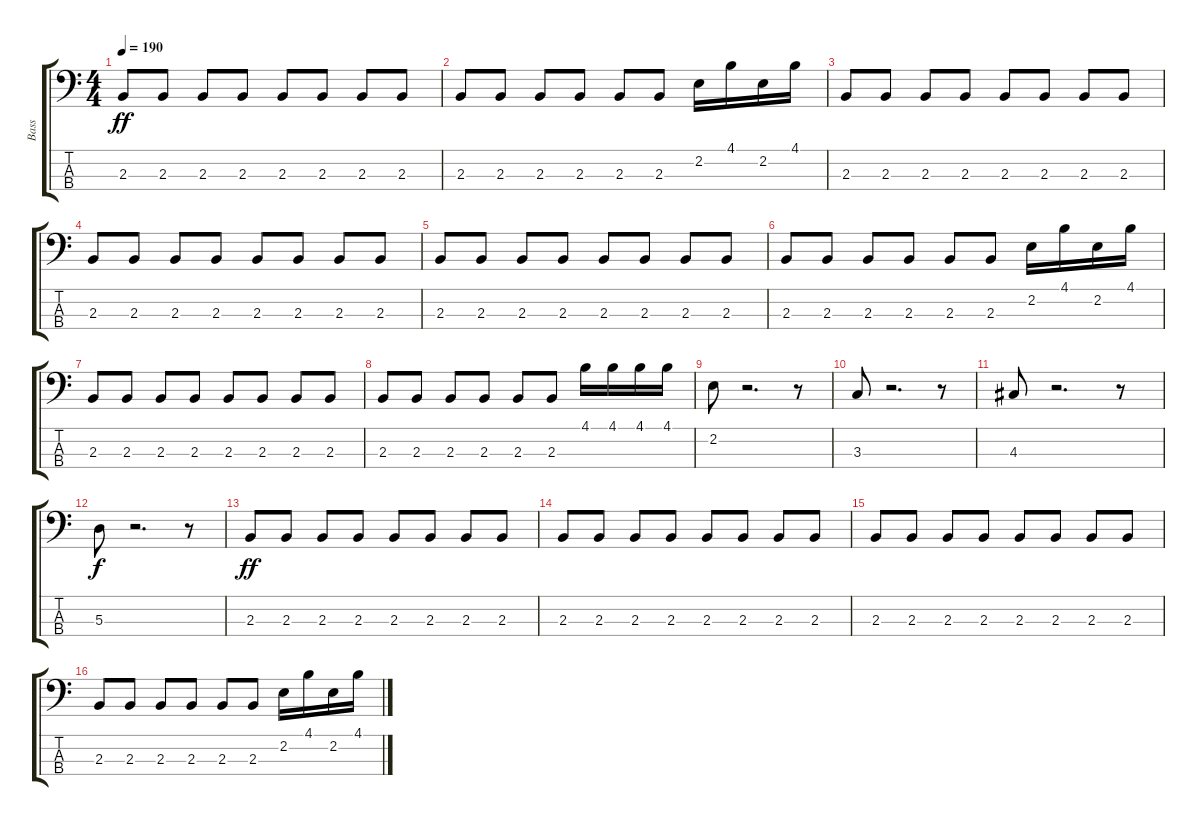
\track ("Bass" "Bass") {instrument electricbasspick}
\staff {score tabs}
\tuning (G2 D2 A1 E1) {hide}
\ts (4 4)
\tempo 190
\clef f4
\ks c
2.3.8{dy ff} 2.3.8 2.3.8 2.3.8 2.3.8 2.3.8 2.3.8 2.3.8 |
2.3.8 2.3.8 2.3.8 2.3.8 2.3.8 2.3.8 2.2.16 4.1.16 2.2.16 4.1.16 |
2.3.8 2.3.8 2.3.8 2.3.8 2.3.8 2.3.8 2.3.8 2.3.8 |
2.3.8 2.3.8 2.3.8 2.3.8 2.3.8 2.3.8 2.3.8 2.3.8 |
2.3.8 2.3.8 2.3.8 2.3.8 2.3.8 2.3.8 2.3.8 2.3.8 |
2.3.8 2.3.8 2.3.8 2.3.8 2.3.8 2.3.8 2.2.16 4.1.16 2.2.16 4.1.16 |
2.3.8 2.3.8 2.3.8 2.3.8 2.3.8 2.3.8 2.3.8 2.3.8 |
2.3.8 2.3.8 2.3.8 2.3.8 2.3.8 2.3.8 4.1.16 4.1.16 4.1.16 4.1.16 |
2.2.8 r.2{d} r.8 |
3.3.8 r.2{d} r.8 |
4.3.8 r.2{d} r.8 |
5.3.8{dy f} r.2{d} r.8 |
2.3.8{dy ff} 2.3.8 2.3.8 2.3.8 2.3.8 2.3.8 2.3.8 2.3.8 |
2.3.8 2.3.8 2.3.8 2.3.8 2.3.8 2.3.8 2.3.8 2.3.8 |
2.3.8 2.3.8 2.3.8 2.3.8 2.3.8 2.3.8 2.3.8 2.3.8 |
2.3.8 2.3.8 2.3.8 2.3.8 2.3.8 2.3.8 2.2.16 4.1.16 2.2.16 4.1.16
